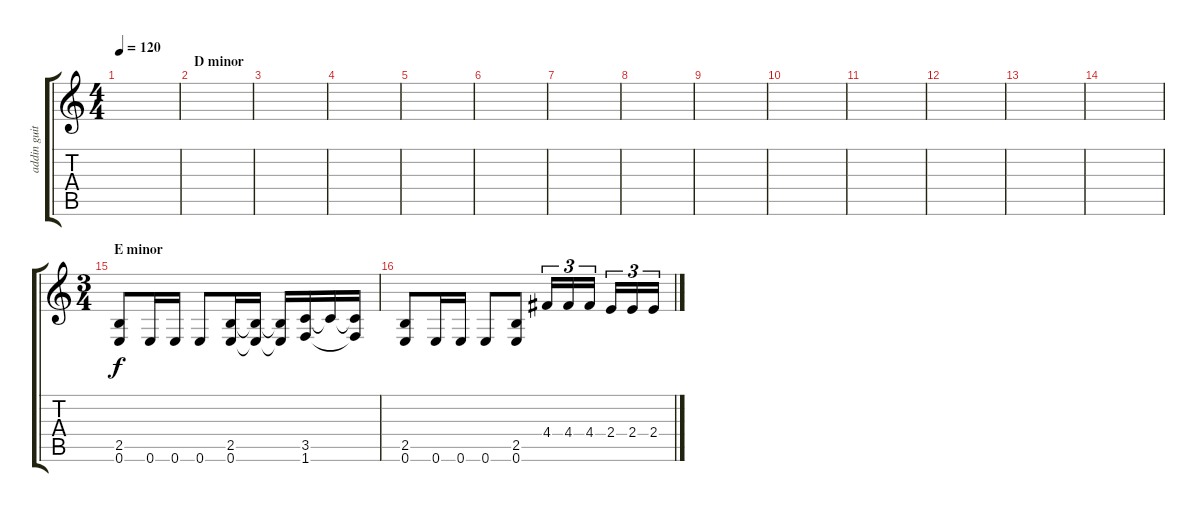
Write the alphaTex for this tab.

\track ("addin guitar - overdrive solo " "addin guit") {instrument overdrivenguitar}
\staff {score tabs}
\tuning (E4 B3 G3 D3 A2 E2) {hide}
\ts (4 4)
\tempo 120
\clef g2
\ks c
|
\section ("" "D minor")
|
|
|
|
|
|
|
|
|
|
|
|
|
\ts (3 4)
\section ("" "E minor")
(2.5 0.6).8 0.6.16 0.6.16 0.6.8 (2.5 0.6).16 (2.5{t} 0.6{t}).16 (2.5{t} 0.6{t}).16 (3.5 1.6).16 3.5{t}.16 (3.5{t} 1.6{t}).16 |
(2.5 0.6).8 0.6.16 0.6.16 0.6.8 (2.5 0.6).8 4.4.16{tu (3 2)} 4.4.16{tu (3 2)} 4.4.16{tu (3 2)} 2.4.16{tu (3 2)} 2.4.16{tu (3 2)} 2.4.16{tu (3 2)}
